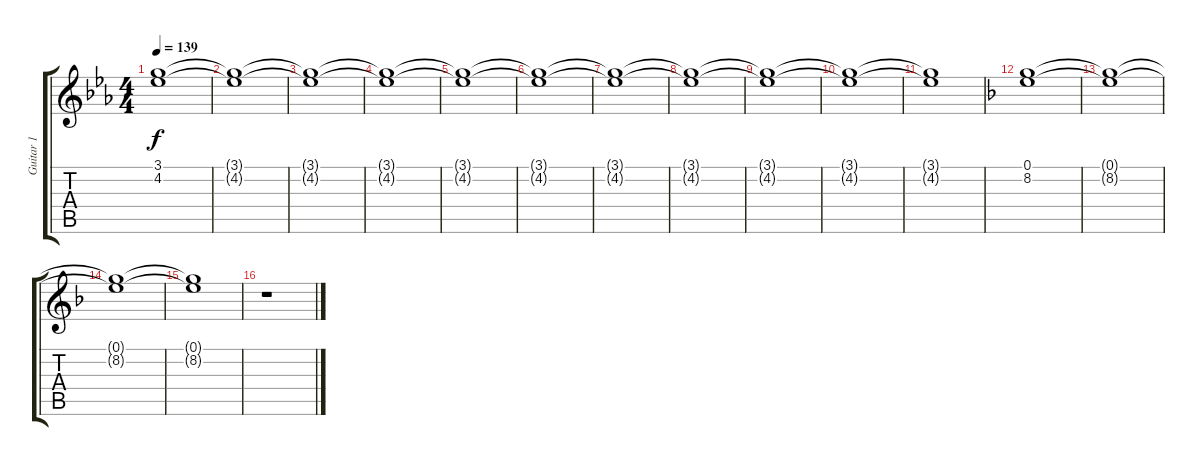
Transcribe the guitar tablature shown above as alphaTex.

\track ("Guitar 1" "Guitar 1") {instrument distortionguitar}
\staff {score tabs}
\tuning (E4 B3 G3 D3 A2 E2) {hide}
\ts (4 4)
\tempo 139
\clef g2
\ks eb
(3.1{t} 4.2{t}).1{dy f} |
(3.1{t} 4.2{t}).1 |
(3.1{t} 4.2{t}).1 |
(3.1{t} 4.2{t}).1 |
(3.1{t} 4.2{t}).1 |
(3.1{t} 4.2{t}).1 |
(3.1{t} 4.2{t}).1 |
(3.1{t} 4.2{t}).1 |
(3.1{t} 4.2{t}).1 |
(3.1{t} 4.2{t}).1 |
(3.1{t} 4.2{t}).1 |
\ks f
(0.1 8.2).1 |
(0.1{t} 8.2{t}).1 |
(0.1{t} 8.2{t}).1 |
(0.1{t} 8.2{t}).1 |
r.1{volume 13 instrument distortionguitar}
